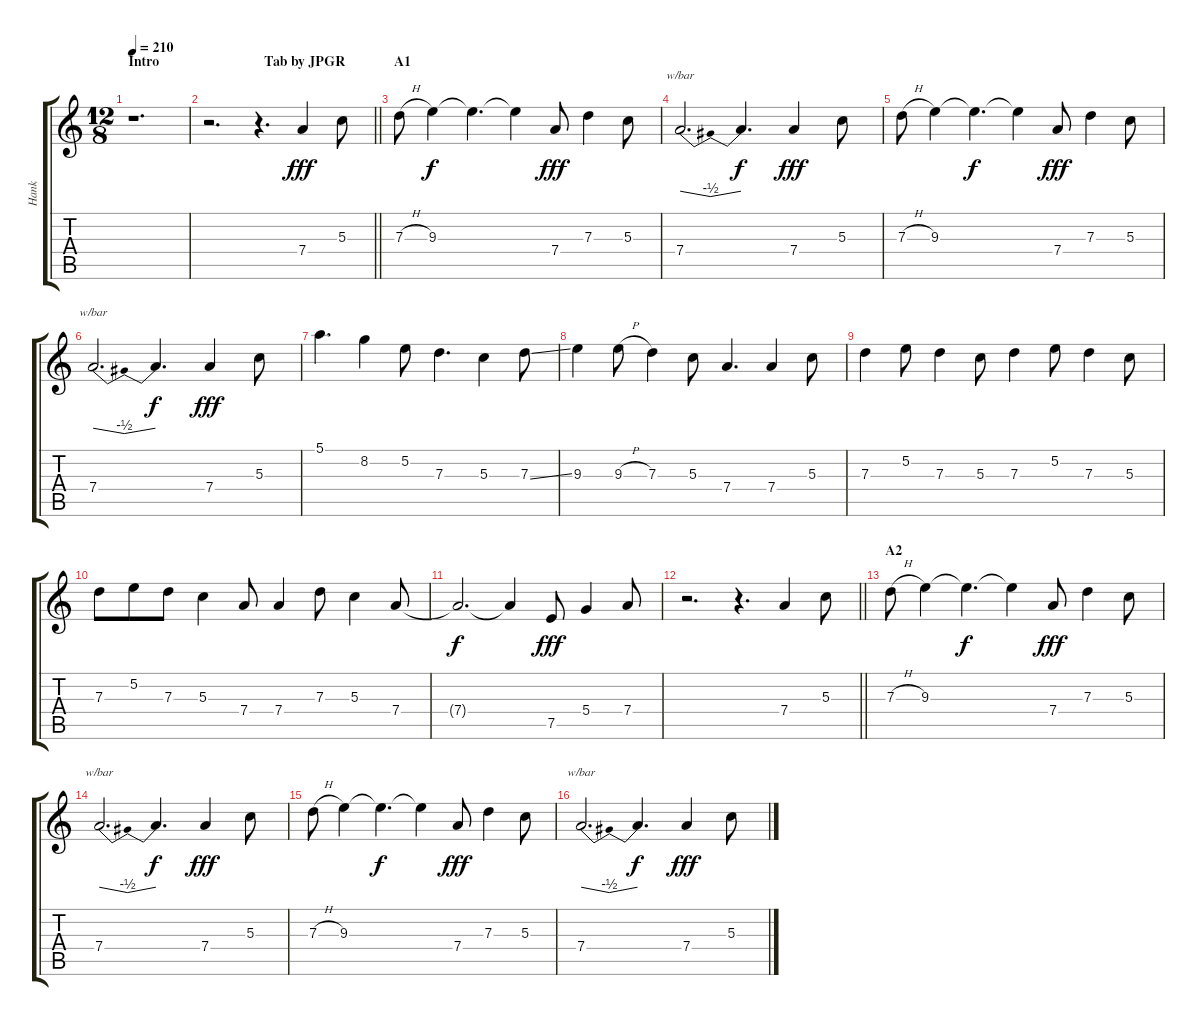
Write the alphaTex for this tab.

\track ("Hank" "Hank") {instrument electricguitarjazz}
\staff {score tabs}
\tuning (E4 B3 G3 D3 A2 E2) {hide}
\ts (12 8)
\section ("" "Intro                              Tab by JPGR")
\tempo 210
\clef g2
\ks c
r.1{d dy fff instrument electricguitarjazz} |
\barLineRight lightlight
r.2{d volume 13 balance 8 instrument electricguitarclean} r.4{d} 7.4.4 5.3.8 |
\section ("" "A1")
7.3{h}.8 9.3.4{dy f} 9.3{t}.4{d} 9.3{t}.4 7.4.8{dy fff} 7.3.4 5.3.8 |
7.4.2{d tbe (dip default 0 0 30 -2 60 0)} 7.4{t}.4{d dy f} 7.4.4{dy fff} 5.3.8 |
7.3{h}.8 9.3.4 9.3{t}.4{d dy f} 9.3{t}.4 7.4.8{dy fff} 7.3.4 5.3.8 |
7.4.2{d tbe (dip default 0 0 30 -2 60 0)} 7.4{t}.4{d dy f} 7.4.4{dy fff} 5.3.8 |
5.1.4{d} 8.2.4 5.2.8 7.3.4{d} 5.3.4 7.3{ss}.8 |
9.3.4 9.3{h}.8 7.3.4 5.3.8 7.4.4{d} 7.4.4 5.3.8 |
7.3.4 5.2.8 7.3.4 5.3.8 7.3.4 5.2.8 7.3.4 5.3.8 |
7.3.8 5.2.8 7.3.8 5.3.4 7.4.8 7.4.4 7.3.8 5.3.4 7.4.8 |
7.4{t}.2{d dy f} 7.4{t}.4 7.5.8{dy fff volume 16 balance 8 instrument electricguitarmuted} 5.4.4 7.4.8 |
\barLineRight lightlight
r.2{d volume 13 balance 8} r.4{d} 7.4.4 5.3.8 |
\section ("" "A2")
7.3{h}.8 9.3.4 9.3{t}.4{d dy f} 9.3{t}.4 7.4.8{dy fff} 7.3.4 5.3.8 |
7.4.2{d tbe (dip default 0 0 30 -2 60 0)} 7.4{t}.4{d dy f} 7.4.4{dy fff} 5.3.8 |
7.3{h}.8 9.3.4 9.3{t}.4{d dy f} 9.3{t}.4 7.4.8{dy fff} 7.3.4 5.3.8 |
7.4.2{d tbe (dip default 0 0 30 -2 60 0)} 7.4{t}.4{d dy f} 7.4.4{dy fff} 5.3.8
